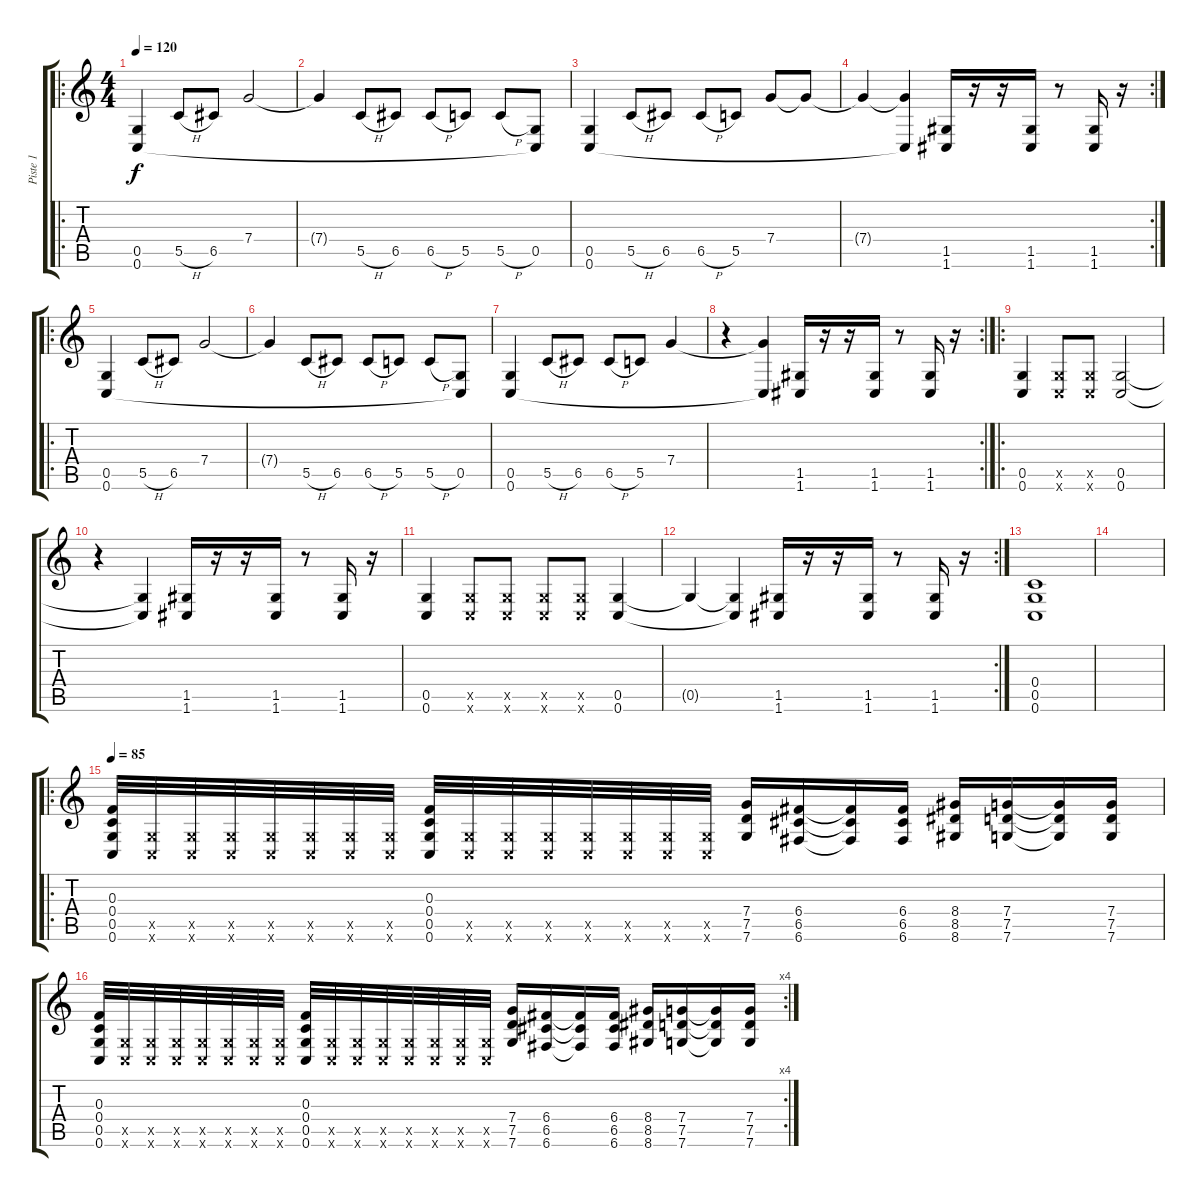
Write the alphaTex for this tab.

\track ("Piste 1" "Piste 1") {instrument overdrivenguitar}
\staff {score tabs}
\tuning (D4 A3 F3 C3 G2 C2) {hide}
\ro
\ts (4 4)
\tempo 120
\tempo 100
\tempo 120
\clef g2
\ks c
(0.5 0.6).4{dy f instrument overdrivenguitar} 5.5{h}.8 6.5.8 7.4.2 |
7.4{t}.4 5.5{h}.8 6.5.8 6.5{h}.8 5.5.8 5.5{h}.8 (0.5 0.6{t}).8 |
(0.5 0.6).4 5.5{h}.8 6.5.8 6.5{h}.8 5.5.8 7.4.8 7.4{t}.8 |
\rc 2
7.4{t}.4 (7.4{t} 0.6{t}).4 (1.5 1.6).16 r.16 r.16 (1.5 1.6).16 r.8 (1.5 1.6).16 r.16 |
\ro
(0.5 0.6).4 5.5{h}.8 6.5.8 7.4.2 |
7.4{t}.4 5.5{h}.8 6.5.8 6.5{h}.8 5.5.8 5.5{h}.8 (0.5 0.6{t}).8 |
(0.5 0.6).4 5.5{h}.8 6.5.8 6.5{h}.8 5.5.8 7.4.4 |
\rc 2
r.4 (7.4{t} 0.6{t}).4 (1.5 1.6).16 r.16 r.16 (1.5 1.6).16 r.8 (1.5 1.6).16 r.16 |
\ro
(0.5 0.6).4 (0.5{x} 0.6{x}).8 (0.5{x} 0.6{x}).8 (0.5 0.6).2 |
r.4 (0.5{t} 0.6{t}).4 (1.5 1.6).16 r.16 r.16 (1.5 1.6).16 r.8 (1.5 1.6).16 r.16 |
(0.5 0.6).4 (0.5{x} 0.6{x}).8 (0.5{x} 0.6{x}).8 (0.5{x} 0.6{x}).8 (0.5{x} 0.6{x}).8 (0.5 0.6).4 |
\rc 2
0.5{t}.4 (0.5{t} 0.6{t}).4 (1.5 1.6).16 r.16 r.16 (1.5 1.6).16 r.8 (1.5 1.6).16 r.16 |
(0.4 0.5 0.6).1 |
|
\ro
\tempo 85
(0.3 0.4 0.5 0.6).32 (0.5{x} 0.6{x}).32 (0.5{x} 0.6{x}).32 (0.5{x} 0.6{x}).32 (0.5{x} 0.6{x}).32 (0.5{x} 0.6{x}).32 (0.5{x} 0.6{x}).32 (0.5{x} 0.6{x}).32 (0.3 0.4 0.5 0.6).32 (0.5{x} 0.6{x}).32 (0.5{x} 0.6{x}).32 (0.5{x} 0.6{x}).32 (0.5{x} 0.6{x}).32 (0.5{x} 0.6{x}).32 (0.5{x} 0.6{x}).32 (0.5{x} 0.6{x}).32 (7.4 7.5 7.6).16 (6.4 6.5 6.6).16 (6.4{t} 6.5{t} 6.6{t}).16 (6.4 6.5 6.6).16 (8.4 8.5 8.6).16 (7.4 7.5 7.6).16 (7.4{t} 7.5{t} 7.6{t}).16 (7.4 7.5 7.6).16 |
\rc 4
(0.3 0.4 0.5 0.6).32 (0.5{x} 0.6{x}).32 (0.5{x} 0.6{x}).32 (0.5{x} 0.6{x}).32 (0.5{x} 0.6{x}).32 (0.5{x} 0.6{x}).32 (0.5{x} 0.6{x}).32 (0.5{x} 0.6{x}).32 (0.3 0.4 0.5 0.6).32 (0.5{x} 0.6{x}).32 (0.5{x} 0.6{x}).32 (0.5{x} 0.6{x}).32 (0.5{x} 0.6{x}).32 (0.5{x} 0.6{x}).32 (0.5{x} 0.6{x}).32 (0.5{x} 0.6{x}).32 (7.4 7.5 7.6).16 (6.4 6.5 6.6).16 (6.4{t} 6.5{t} 6.6{t}).16 (6.4 6.5 6.6).16 (8.4 8.5 8.6).16 (7.4 7.5 7.6).16 (7.4{t} 7.5{t} 7.6{t}).16 (7.4 7.5 7.6).16
